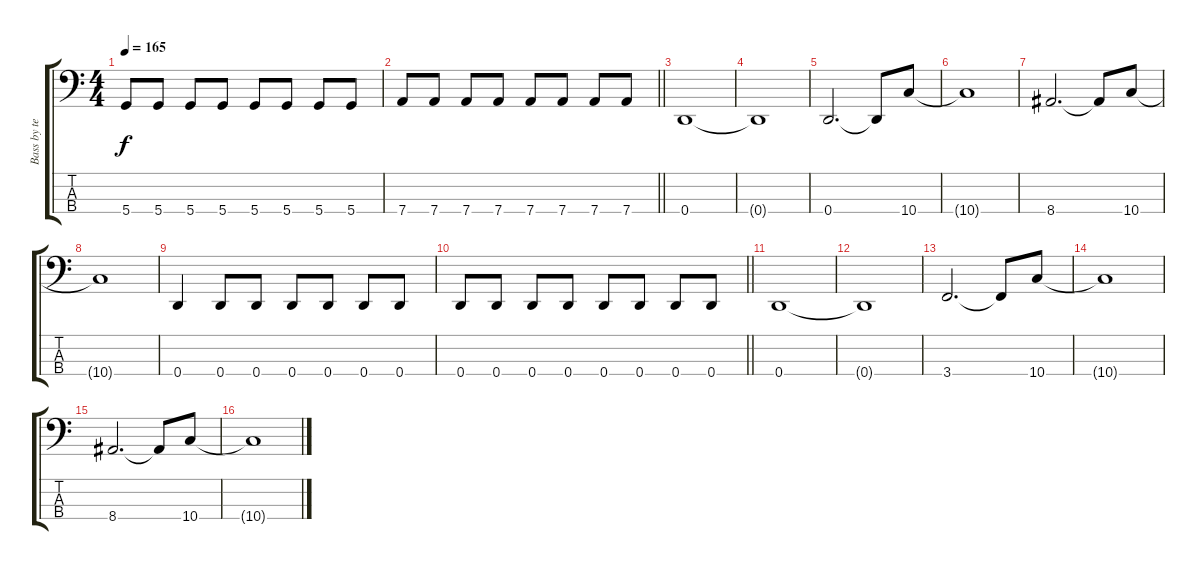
\track ("Bass by terryn0" "Bass by te") {instrument electricbasspick}
\staff {score tabs}
\tuning (G2 D2 A1 D1) {hide}
\ts (4 4)
\tempo 165
\clef f4
\ks c
5.4.8{dy f} 5.4.8 5.4.8 5.4.8 5.4.8 5.4.8 5.4.8 5.4.8 |
\barLineRight lightlight
7.4.8 7.4.8 7.4.8 7.4.8 7.4.8 7.4.8 7.4.8 7.4.8 |
0.4.1 |
0.4{t}.1 |
0.4.2{d} 0.4{t}.8 10.4.8 |
10.4{t}.1 |
8.4.2{d} 8.4{t}.8 10.4.8 |
10.4{t}.1 |
0.4.4 0.4.8 0.4.8 0.4.8 0.4.8 0.4.8 0.4.8 |
\barLineRight lightlight
0.4.8 0.4.8 0.4.8 0.4.8 0.4.8 0.4.8 0.4.8 0.4.8 |
0.4.1 |
0.4{t}.1 |
3.4.2{d} 3.4{t}.8 10.4.8 |
10.4{t}.1 |
8.4.2{d} 8.4{t}.8 10.4.8 |
10.4{t}.1
